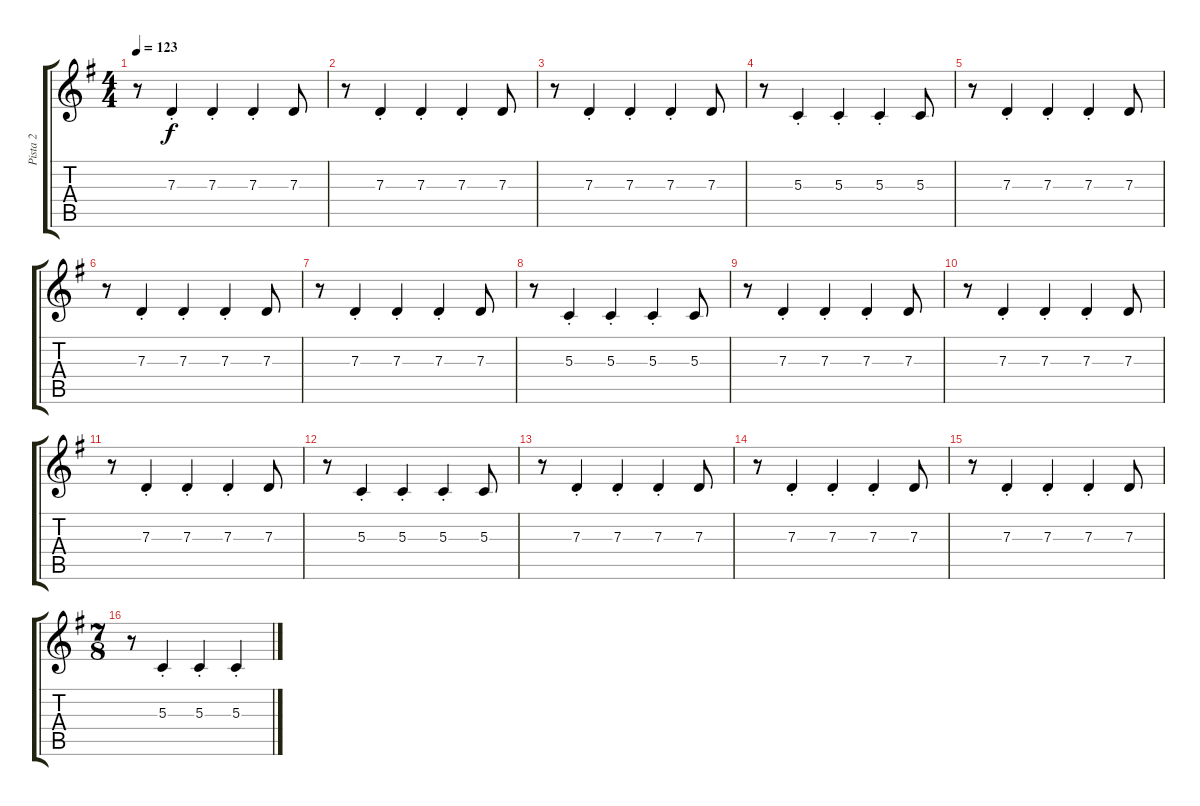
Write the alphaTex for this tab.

\track ("Pista 2" "Pista 2") {instrument flute}
\staff {score tabs}
\tuning (E4 B3 G3 D3 A2 E2) {hide}
\ts (4 4)
\tempo 123
\clef g2
\ks g
r.8{dy f} 7.3{st}.4 7.3{st}.4 7.3{st}.4 7.3.8 |
r.8 7.3{st}.4 7.3{st}.4 7.3{st}.4 7.3.8 |
r.8 7.3{st}.4 7.3{st}.4 7.3{st}.4 7.3.8 |
r.8 5.3{st}.4 5.3{st}.4 5.3{st}.4 5.3.8 |
r.8 7.3{st}.4 7.3{st}.4 7.3{st}.4 7.3.8 |
r.8 7.3{st}.4 7.3{st}.4 7.3{st}.4 7.3.8 |
r.8 7.3{st}.4 7.3{st}.4 7.3{st}.4 7.3.8 |
r.8 5.3{st}.4 5.3{st}.4 5.3{st}.4 5.3.8 |
r.8 7.3{st}.4 7.3{st}.4 7.3{st}.4 7.3.8 |
r.8 7.3{st}.4 7.3{st}.4 7.3{st}.4 7.3.8 |
r.8 7.3{st}.4 7.3{st}.4 7.3{st}.4 7.3.8 |
r.8 5.3{st}.4 5.3{st}.4 5.3{st}.4 5.3.8 |
r.8 7.3{st}.4 7.3{st}.4 7.3{st}.4 7.3.8 |
r.8 7.3{st}.4 7.3{st}.4 7.3{st}.4 7.3.8 |
r.8 7.3{st}.4 7.3{st}.4 7.3{st}.4 7.3.8 |
\ts (7 8)
r.8 5.3{st}.4 5.3{st}.4 5.3{st}.4
